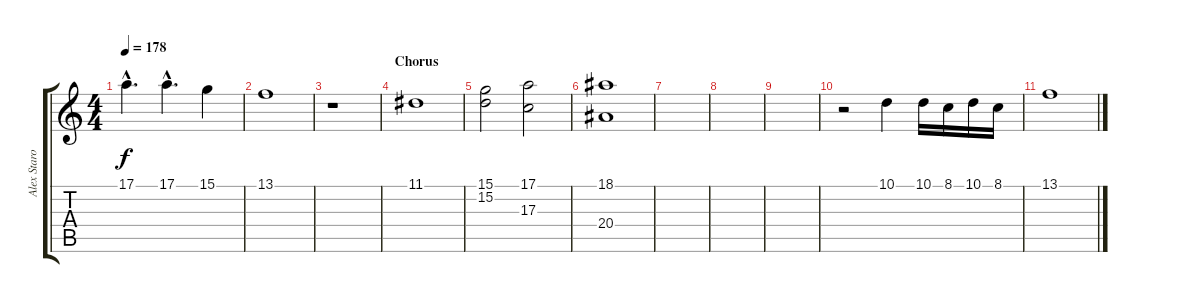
\track ("Alex Staropoli" "Alex Staro") {instrument tremolostrings}
\staff {score tabs}
\tuning (E4 B3 G3 D3 A2 E2) {hide}
\ts (4 4)
\tempo 178
\clef g2
\ks c
17.1{hac}.4{d dy f} 17.1{hac}.4{d} 15.1.4 |
13.1.1 |
r.1 |
\section ("" "Chorus")
11.1.1 |
(15.1 15.2).2 (17.1 17.3).2 |
(18.1 20.4).1 |
|
|
|
r.2{instrument synthbrass1} 10.1.4 10.1.16 8.1.16 10.1.16 8.1.16 |
13.1.1
